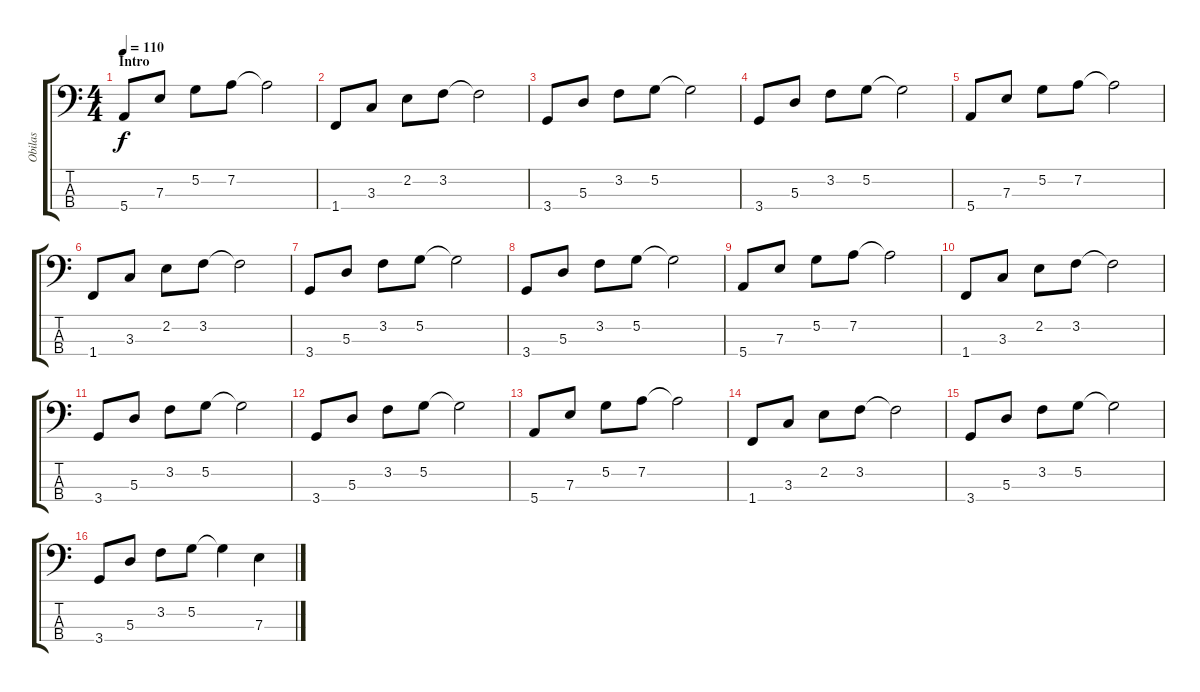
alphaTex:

\track ("Obilas" "Obilas") {instrument electricbassfinger}
\staff {score tabs}
\tuning (G2 D2 A1 E1) {hide}
\ts (4 4)
\section ("" "Intro")
\tempo 110
\clef f4
\ks c
5.4.8{dy f instrument electricbassfinger} 7.3.8 5.2.8 7.2.8 7.2{t}.2 |
1.4.8 3.3.8 2.2.8 3.2.8 3.2{t}.2 |
3.4.8 5.3.8 3.2.8 5.2.8 5.2{t}.2 |
3.4.8 5.3.8 3.2.8 5.2.8 5.2{t}.2 |
5.4.8 7.3.8 5.2.8 7.2.8 7.2{t}.2 |
1.4.8 3.3.8 2.2.8 3.2.8 3.2{t}.2 |
3.4.8 5.3.8 3.2.8 5.2.8 5.2{t}.2 |
3.4.8 5.3.8 3.2.8 5.2.8 5.2{t}.2 |
5.4.8 7.3.8 5.2.8 7.2.8 7.2{t}.2 |
1.4.8 3.3.8 2.2.8 3.2.8 3.2{t}.2 |
3.4.8 5.3.8 3.2.8 5.2.8 5.2{t}.2 |
3.4.8 5.3.8 3.2.8 5.2.8 5.2{t}.2 |
5.4.8 7.3.8 5.2.8 7.2.8 7.2{t}.2 |
1.4.8 3.3.8 2.2.8 3.2.8 3.2{t}.2 |
3.4.8 5.3.8 3.2.8 5.2.8 5.2{t}.2 |
3.4.8 5.3.8 3.2.8 5.2.8 5.2{t}.4 7.3.4
